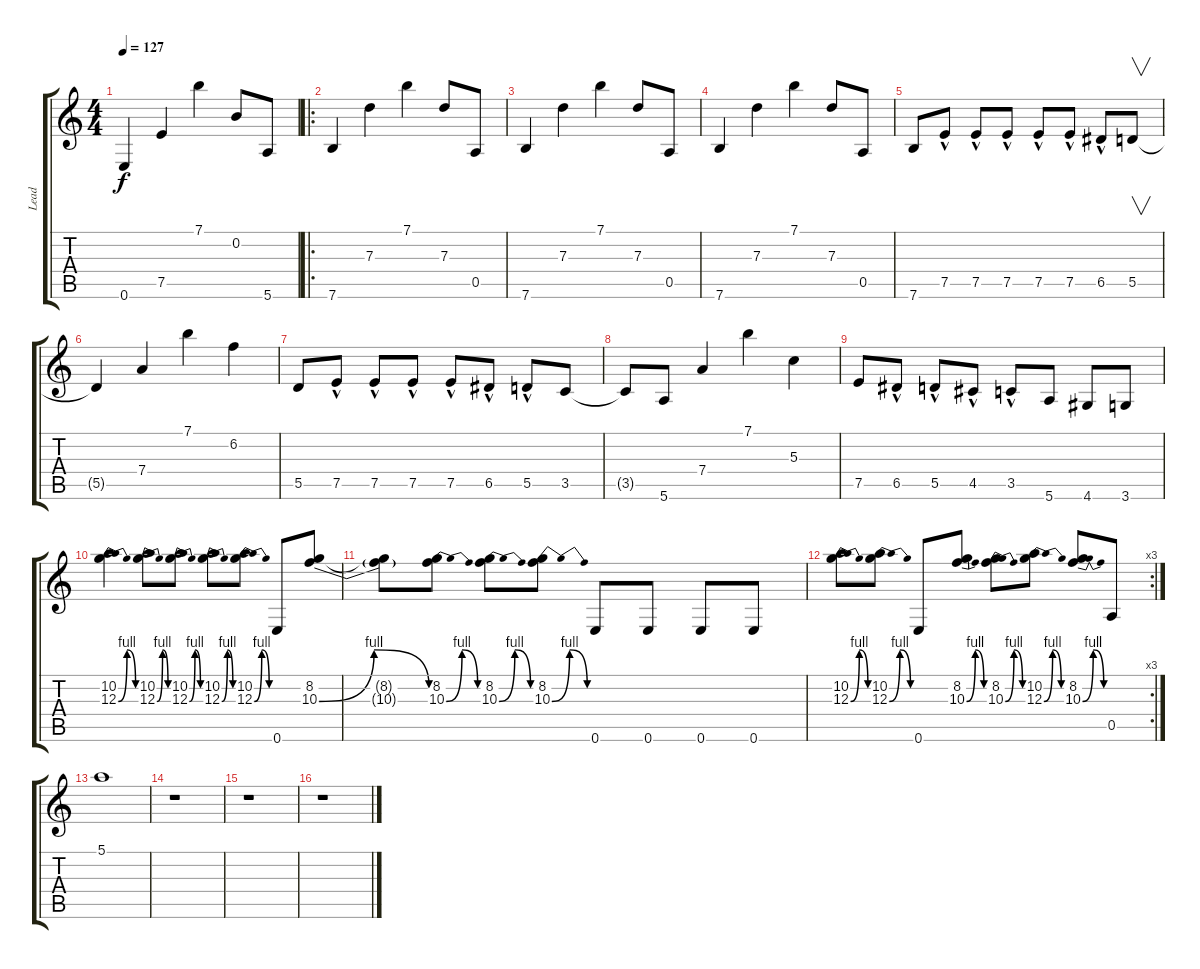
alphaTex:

\track ("Lead" "Lead") {instrument overdrivenguitar}
\staff {score tabs}
\tuning (E4 B3 G3 D3 A2 E2) {hide}
\ts (4 4)
\tempo 127
\clef g2
\ks c
0.6.4{dy f} 7.5.4 7.1.4 0.2.8 5.6.8 |
\ro
7.6.4 7.3.4 7.1.4 7.3.8 0.5.8 |
7.6.4 7.3.4 7.1.4 7.3.8 0.5.8 |
7.6.4 7.3.4 7.1.4 7.3.8 0.5.8 |
7.6.8 7.5{hac}.8 7.5{hac}.8 7.5{hac}.8 7.5{hac}.8 7.5{hac}.8 6.5{hac}.8 5.5.8{v} |
5.5{t}.4 7.4.4 7.1.4 6.2.4 |
5.5.8 7.5{hac}.8 7.5{hac}.8 7.5{hac}.8 7.5{hac}.8 6.5{hac}.8 5.5{hac}.8 3.5.8 |
3.5{t}.8 5.6.8 7.4.4 7.1.4 5.3.4 |
7.5.8 6.5{hac}.8 5.5{hac}.8 4.5{hac}.8 3.5{hac}.8 5.6.8 4.6.8 3.6.8 |
(10.2 12.3{be (bendrelease 0 0 15 4 45 4 60 0)}).4 (10.2 12.3{be (bendrelease 0 0 15 4 45 4 60 0)}).8 (10.2 12.3{be (bendrelease 0 0 15 4 45 4 60 0)}).8 (10.2 12.3{be (bendrelease 0 0 15 4 45 4 60 0)}).8 (10.2 12.3{be (bendrelease 0 0 15 4 45 4 60 0)}).8 0.6.8 (8.2 10.3{be (bendrelease 0 0 15 4 45 4 60 0)}).8 |
(8.2{t} 10.3{t}).8 (8.2 10.3{be (bendrelease 0 0 15 4 45 4 60 0)}).8 (8.2 10.3{be (bendrelease 0 0 15 4 45 4 60 0)}).8 (8.2 10.3{be (bendrelease 0 0 15 4 45 4 60 0)}).8 0.6.8 0.6.8 0.6.8 0.6.8 |
\rc 3
(10.2 12.3{be (bendrelease 0 0 15 4 45 4 60 0)}).8 (10.2 12.3{be (bendrelease 0 0 15 4 45 4 60 0)}).8 0.6.8 (8.2 10.3{be (bendrelease 0 0 15 4 45 4 60 0)}).8 (8.2 10.3{be (bendrelease 0 0 15 4 45 4 60 0)}).8 (10.2 12.3{be (bendrelease 0 0 15 4 45 4 60 0)}).8 (8.2 10.3{be (bendrelease 0 0 15 4 45 4 60 0)}).8 0.5.8 |
5.1.1 |
r.1 |
r.1 |
r.1
